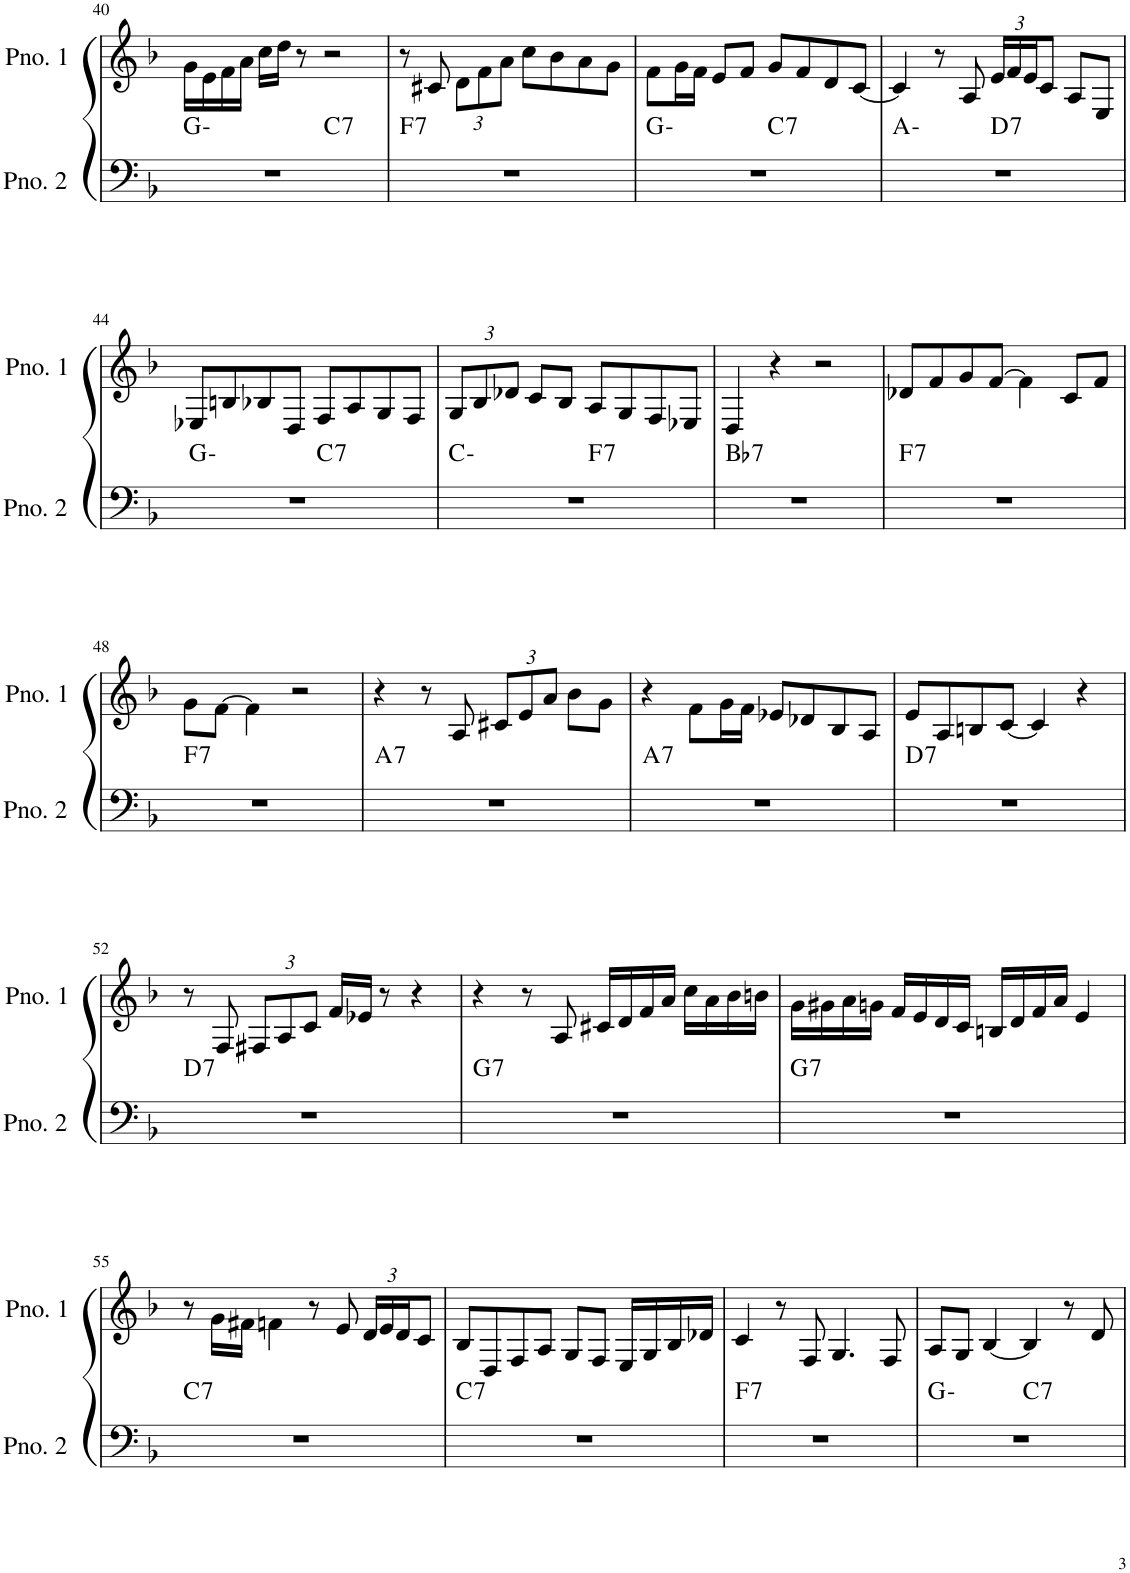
**kern	**harte	**kern
*part2	*part2	*part1
*staff2	*	*staff1
*I"ピアノ 2	*	*I"ピアノ 1
!!LO:PB:g=z
*clefF4	*	*clefG2
*k[b-]	*	*k[b-]
*M4/4	*	*M4/4
=40	=40	=40
*^	*	*
1r	2ryy	G:min	16g\LL
.	.	.	16e\
.	.	.	16f\
.	.	.	16a\JJ
.	.	.	16cc\LL
.	.	.	16dd\JJ
.	.	.	8r
!	!	!LO:H:kt=7	!
.	2ryy	C:7	2r
=41	=41	=41	=41
!	!	!LO:H:kt=7	!
*v	*v	*	*
1r	F:7	8r
.	.	8c#X/
*	*	*Xbrackettup
.	.	12d\L
.	.	12f\
.	.	12a\J
.	.	8cc\L
.	.	8b-\
.	.	8a\
.	.	8g\J
=42	=42	=42
*^	*	*
1r	2ryy	G:min	8f\L
.	.	.	16g\L
.	.	.	16f\JJ
.	.	.	8e/L
.	.	.	8f/J
!	!	!LO:H:kt=7	!
.	2ryy	C:7	8g/L
.	.	.	8f/
.	.	.	8d/
.	.	.	[8c/J
=43	=43	=43	=43
1r	2ryy	A:min	4c/]
.	.	.	8r
.	.	.	8A/
!	!	!LO:H:kt=7	!
.	2ryy	D:7	24e/LL
.	.	.	24f/
.	.	.	24e/J
.	.	.	8c/J
.	.	.	8A/L
.	.	.	8E/J
!!LO:LB:g=z
=44	=44	=44	=44
1r	2ryy	G:min	8E-X/L
.	.	.	8Bn/
.	.	.	8B-X/
.	.	.	8D/J
!	!	!LO:H:kt=7	!
.	2ryy	C:7	8F/L
.	.	.	8A/
.	.	.	8G/
.	.	.	8F/J
=45	=45	=45	=45
1r	2ryy	C:min	12G/L
.	.	.	12B-/
.	.	.	12d-X/J
.	.	.	8c/L
.	.	.	8B-/J
!	!	!LO:H:kt=7	!
.	2ryy	F:7	8A/L
.	.	.	8G/
.	.	.	8F/
.	.	.	8E-X/J
=46	=46	=46	=46
!	!	!LO:H:kt=7	!
*v	*v	*	*
1r	Bb:7	4D/
.	.	4r
.	.	2r
=47	=47	=47
!	!LO:H:kt=7	!
1r	F:7	8d-X/L
.	.	8f/
.	.	8g/
.	.	[8f/J
.	.	4f\]
.	.	8c/L
.	.	8f/J
!!LO:LB:g=z
=48	=48	=48
!	!LO:H:kt=7	!
1r	F:7	8g\L
.	.	[8f\J
.	.	4f\]
.	.	2r
=49	=49	=49
!	!LO:H:kt=7	!
1r	A:7	4r
.	.	8r
.	.	8A/
.	.	12c#X/L
.	.	12e/
.	.	12a/J
.	.	8b-\L
.	.	8g\J
=50	=50	=50
!	!LO:H:kt=7	!
1r	A:7	4r
.	.	8f\L
.	.	16g\L
.	.	16f\JJ
.	.	8e-X/L
.	.	8d-X/
.	.	8B-/
.	.	8A/J
=51	=51	=51
!	!LO:H:kt=7	!
1r	D:7	8e/L
.	.	8A/
.	.	8Bn/
.	.	[8c/J
.	.	4c/]
.	.	4r
!!LO:LB:g=z
=52	=52	=52
!	!LO:H:kt=7	!
1r	D:7	8r
.	.	8F/
.	.	12F#X/L
.	.	12A/
.	.	12c/J
.	.	16f/LL
.	.	16e-X/JJ
.	.	8r
.	.	4r
=53	=53	=53
!	!LO:H:kt=7	!
1r	G:7	4r
.	.	8r
.	.	8A/
.	.	16c#X/LL
.	.	16d/
.	.	16f/
.	.	16a/JJ
.	.	16cc\LL
.	.	16a\
.	.	16b-\
.	.	16bn\JJ
=54	=54	=54
!	!LO:H:kt=7	!
1r	G:7	16g\LL
.	.	16g#X\
.	.	16a\
.	.	16gn\JJ
.	.	16f/LL
.	.	16e/
.	.	16d/
.	.	16c/JJ
.	.	16Bn/LL
.	.	16d/
.	.	16f/
.	.	16a/JJ
.	.	4e/
!!LO:LB:g=z
=55	=55	=55
!	!LO:H:kt=7	!
1r	C:7	8r
.	.	16g\LL
.	.	16f#X\JJ
.	.	4fn\
.	.	8r
.	.	8e/
.	.	24d/LL
.	.	24e/
.	.	24d/J
.	.	8c/J
=56	=56	=56
!	!LO:H:kt=7	!
1r	C:7	8B-/L
.	.	8D/
.	.	8F/
.	.	8A/J
.	.	8G/L
.	.	8F/J
.	.	16E/LL
.	.	16G/
.	.	16B-/
.	.	16d-X/JJ
=57	=57	=57
!	!LO:H:kt=7	!
1r	F:7	4c/
.	.	8r
.	.	8F/
.	.	4.G/
.	.	8F/
=58	=58	=58
*^	*	*
1r	2ryy	G:min	8A/L
.	.	.	8G/J
.	.	.	[4B-/
!	!	!LO:H:kt=7	!
.	2ryy	C:7	4B-/]
.	.	.	8r
.	.	.	8d/
*v	*v	*	*
=	=	=
*-	*-	*-
